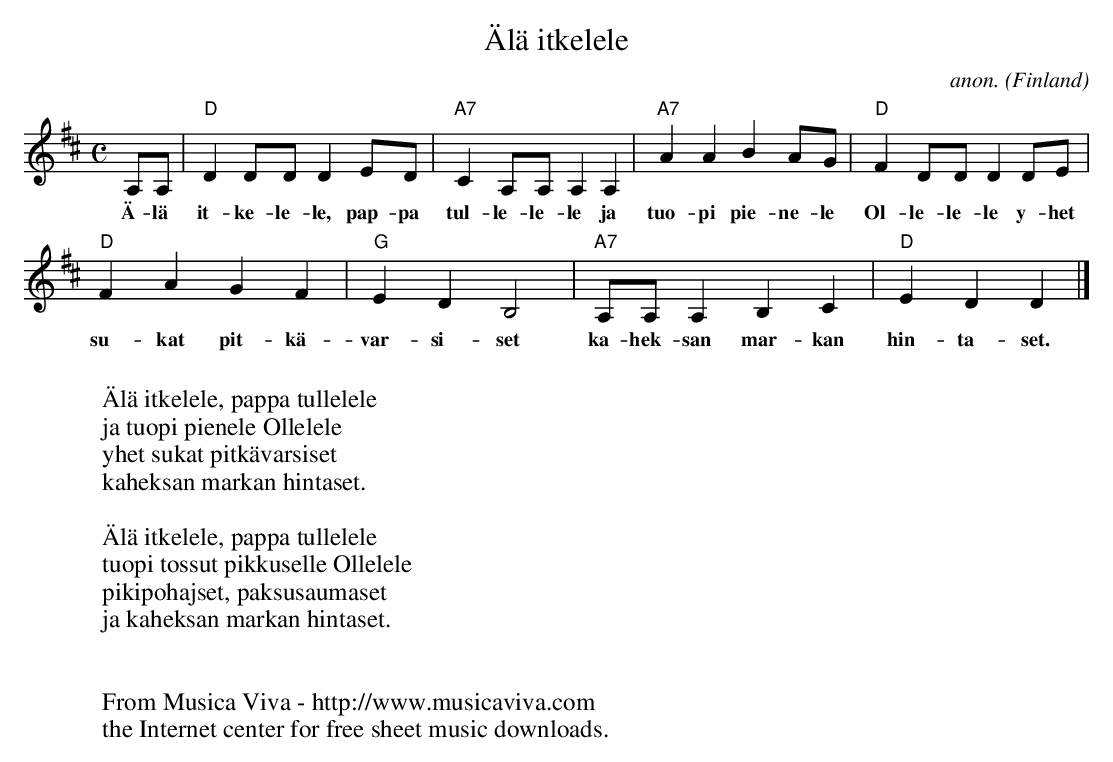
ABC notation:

X:1
T:\"Al\"a itkelele
C:anon.
O:Finland
M:C
L:1/8
K:D
A,A,|"D"D2DDD2ED|"A7"C2A,A,A,2A,2|"A7"A2A2B2AG|"D"F2DDD2DE|
w:\"A-l\"a it-ke-le-le, pap-pa tul-le-le-le ja tuo-pi pie-ne-le Ol-le-le-le y-het
"D"F2A2G2F2|"G"E2D2B,4|"A7"A,A,A,2B,2C2|"D"E2D2D2|]
w:su-kat pit-k\"a-var-si-set ka-hek-san mar-kan hin-ta-set.
W:
W:\"Al\"a itkelele, pappa tullelele
W:ja tuopi pienele Ollelele
W:yhet sukat pitk\"avarsiset
W:kaheksan markan hintaset.
W:
W:\"Al\"a itkelele, pappa tullelele
W:tuopi tossut pikkuselle Ollelele
W:pikipohajset, paksusaumaset
W:ja kaheksan markan hintaset.
W:
W:
W:  From Musica Viva - http://www.musicaviva.com
W:  the Internet center for free sheet music downloads.
